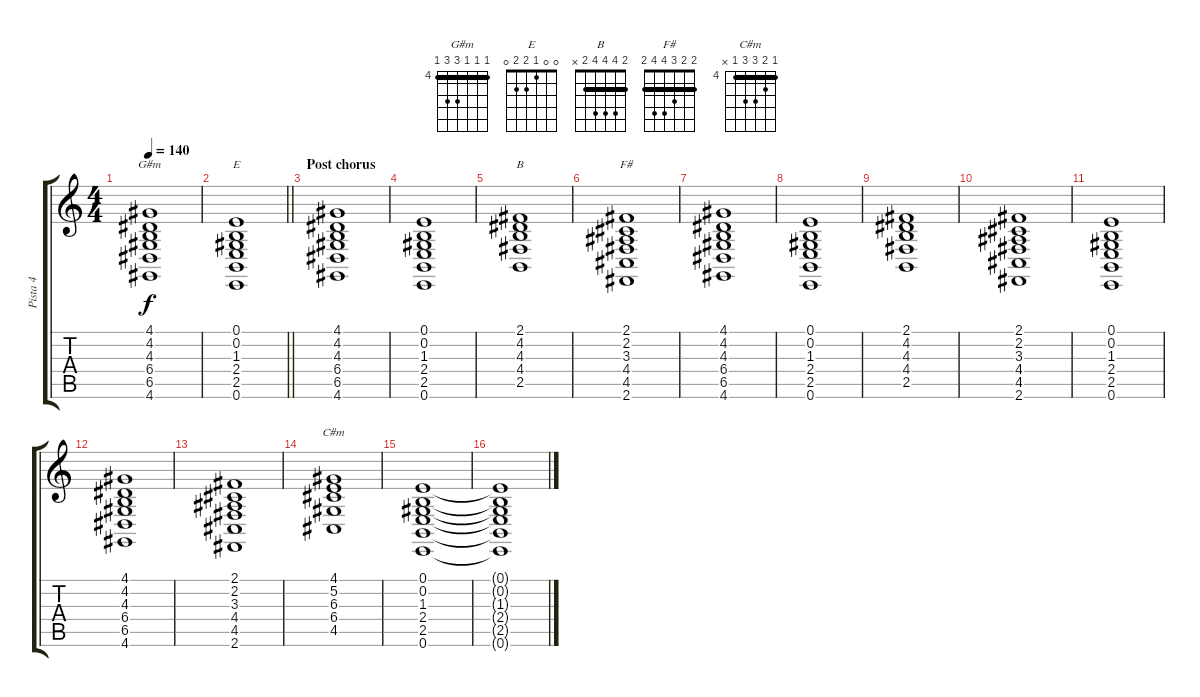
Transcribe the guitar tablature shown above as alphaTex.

\track ("Pista 4" "Pista 4") {instrument stringensemble2}
\staff {score tabs}
\tuning (E4 B3 G3 D3 A2 E2) {hide}
\chord ("G#m" 4 4 4 6 6 4) {firstfret 4 barre 4}
\chord ("E" 0 0 1 2 2 0)
\chord ("B" 2 4 4 4 2 x) {barre 2}
\chord ("F#" 2 2 3 4 4 2) {barre 2}
\chord ("C#m" 4 5 6 6 4 x) {firstfret 4 barre 4}
\ts (4 4)
\tempo 140
\clef g2
\ks c
(4.1{t} 4.2{t} 4.3{t} 6.4{t} 6.5{t} 4.6{t}).1{ch "G#m" dy f} |
\barLineRight lightlight
(0.1 0.2 1.3 2.4 2.5 0.6).1{ch "E"} |
\section ("" "Post chorus")
(4.1 4.2 4.3 6.4 6.5 4.6).1 |
(0.1 0.2 1.3 2.4 2.5 0.6).1 |
(2.1 4.2 4.3 4.4 2.5).1{ch "B"} |
(2.1 2.2 3.3 4.4 4.5 2.6).1{ch "F#"} |
(4.1 4.2 4.3 6.4 6.5 4.6).1 |
(0.1 0.2 1.3 2.4 2.5 0.6).1 |
(2.1 4.2 4.3 4.4 2.5).1 |
(2.1 2.2 3.3 4.4 4.5 2.6).1 |
(0.1 0.2 1.3 2.4 2.5 0.6).1 |
(4.1 4.2 4.3 6.4 6.5 4.6).1 |
(2.1 2.2 3.3 4.4 4.5 2.6).1 |
(4.1 5.2 6.3 6.4 4.5).1{ch "C#m"} |
(0.1 0.2 1.3 2.4 2.5 0.6).1 |
(0.1{t} 0.2{t} 1.3{t} 2.4{t} 2.5{t} 0.6{t}).1
